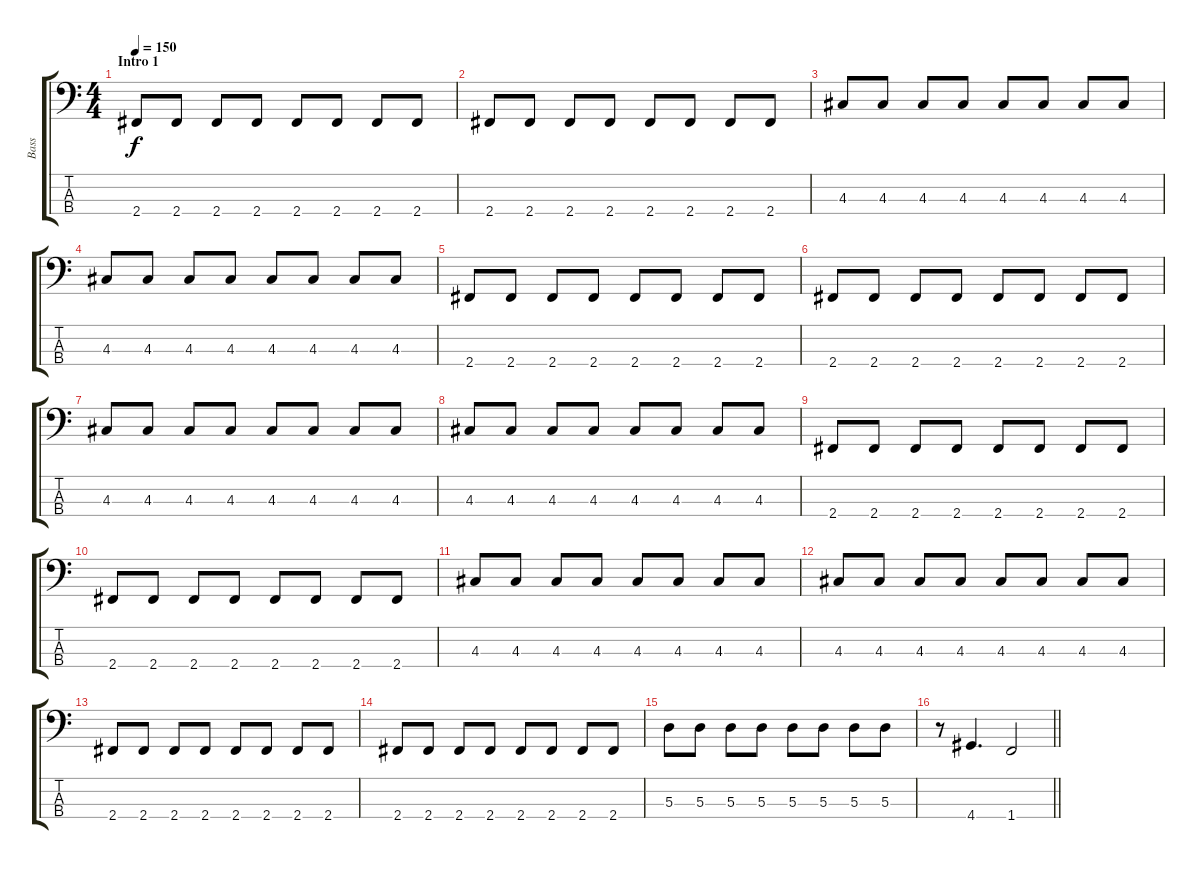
\track ("Bass" "Bass") {instrument electricbassfinger}
\staff {score tabs}
\tuning (G2 D2 A1 E1) {hide}
\ts (4 4)
\section ("" "Intro 1")
\tempo 150
\clef f4
\ks c
2.4.8{dy f instrument electricbassfinger} 2.4.8 2.4.8 2.4.8 2.4.8 2.4.8 2.4.8 2.4.8 |
2.4.8 2.4.8 2.4.8 2.4.8 2.4.8 2.4.8 2.4.8 2.4.8 |
4.3.8 4.3.8 4.3.8 4.3.8 4.3.8 4.3.8 4.3.8 4.3.8 |
4.3.8 4.3.8 4.3.8 4.3.8 4.3.8 4.3.8 4.3.8 4.3.8 |
2.4.8 2.4.8 2.4.8 2.4.8 2.4.8 2.4.8 2.4.8 2.4.8 |
2.4.8 2.4.8 2.4.8 2.4.8 2.4.8 2.4.8 2.4.8 2.4.8 |
4.3.8 4.3.8 4.3.8 4.3.8 4.3.8 4.3.8 4.3.8 4.3.8 |
4.3.8 4.3.8 4.3.8 4.3.8 4.3.8 4.3.8 4.3.8 4.3.8 |
2.4.8 2.4.8 2.4.8 2.4.8 2.4.8 2.4.8 2.4.8 2.4.8 |
2.4.8 2.4.8 2.4.8 2.4.8 2.4.8 2.4.8 2.4.8 2.4.8 |
4.3.8 4.3.8 4.3.8 4.3.8 4.3.8 4.3.8 4.3.8 4.3.8 |
4.3.8 4.3.8 4.3.8 4.3.8 4.3.8 4.3.8 4.3.8 4.3.8 |
2.4.8 2.4.8 2.4.8 2.4.8 2.4.8 2.4.8 2.4.8 2.4.8 |
2.4.8 2.4.8 2.4.8 2.4.8 2.4.8 2.4.8 2.4.8 2.4.8 |
5.3.8 5.3.8 5.3.8 5.3.8 5.3.8 5.3.8 5.3.8 5.3.8 |
\barLineRight lightlight
r.8 4.4.4{d} 1.4.2
